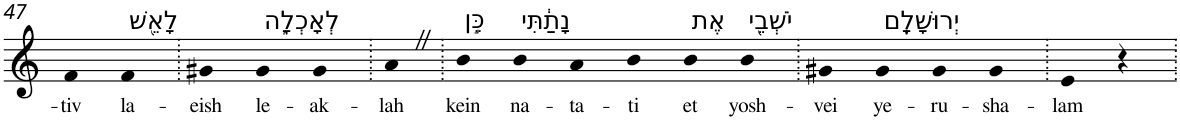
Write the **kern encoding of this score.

**kern	**text
*part1	*part1
*staff1	*staff1
*I"Piano	*
*I'Pno	*
!!LO:PB:g=z
*clefG2	*
*k[]	*
=47	=47
!	!LO:LY:b
4f	-tiv
!LO:TX:a:t=לָאֵ֖שׁ	!
!	!LO:LY:b
4f	la-
=48.	=48.
!	!LO:LY:b
4g#X	-eish
!LO:TX:a:t=לְאָכְלָ֑ה	!
!	!LO:LY:b
4g#	le-
!	!LO:LY:b
4g#	-ak-
=49.	=49.
!	!LO:LY:b
4aZ	-lah
=50.	=50.
!LO:TX:a:t=כֵּ֣ן	!
!	!LO:LY:b
4b	kein
!LO:TX:a:t=נָתַ֔תִּי	!
!	!LO:LY:b
4b	na-
!	!LO:LY:b
4a	-ta-
!	!LO:LY:b
4b	-ti
!LO:TX:a:t=אֶת	!
!	!LO:LY:b
4b	et
!LO:TX:a:t=יֹשְׁבֵ֖י	!
!	!LO:LY:b
4b	yosh-
=51.	=51.
!	!LO:LY:b
4g#X	-vei
!LO:TX:a:t=יְרוּשָׁלִָֽם	!
!	!LO:LY:b
4g#	ye-
!	!LO:LY:b
4g#	-ru-
!	!LO:LY:b
4g#	-sha-
=52.	=52.
!	!LO:LY:b
4e	-lam
4r	.
=.	=.
*-	*-
